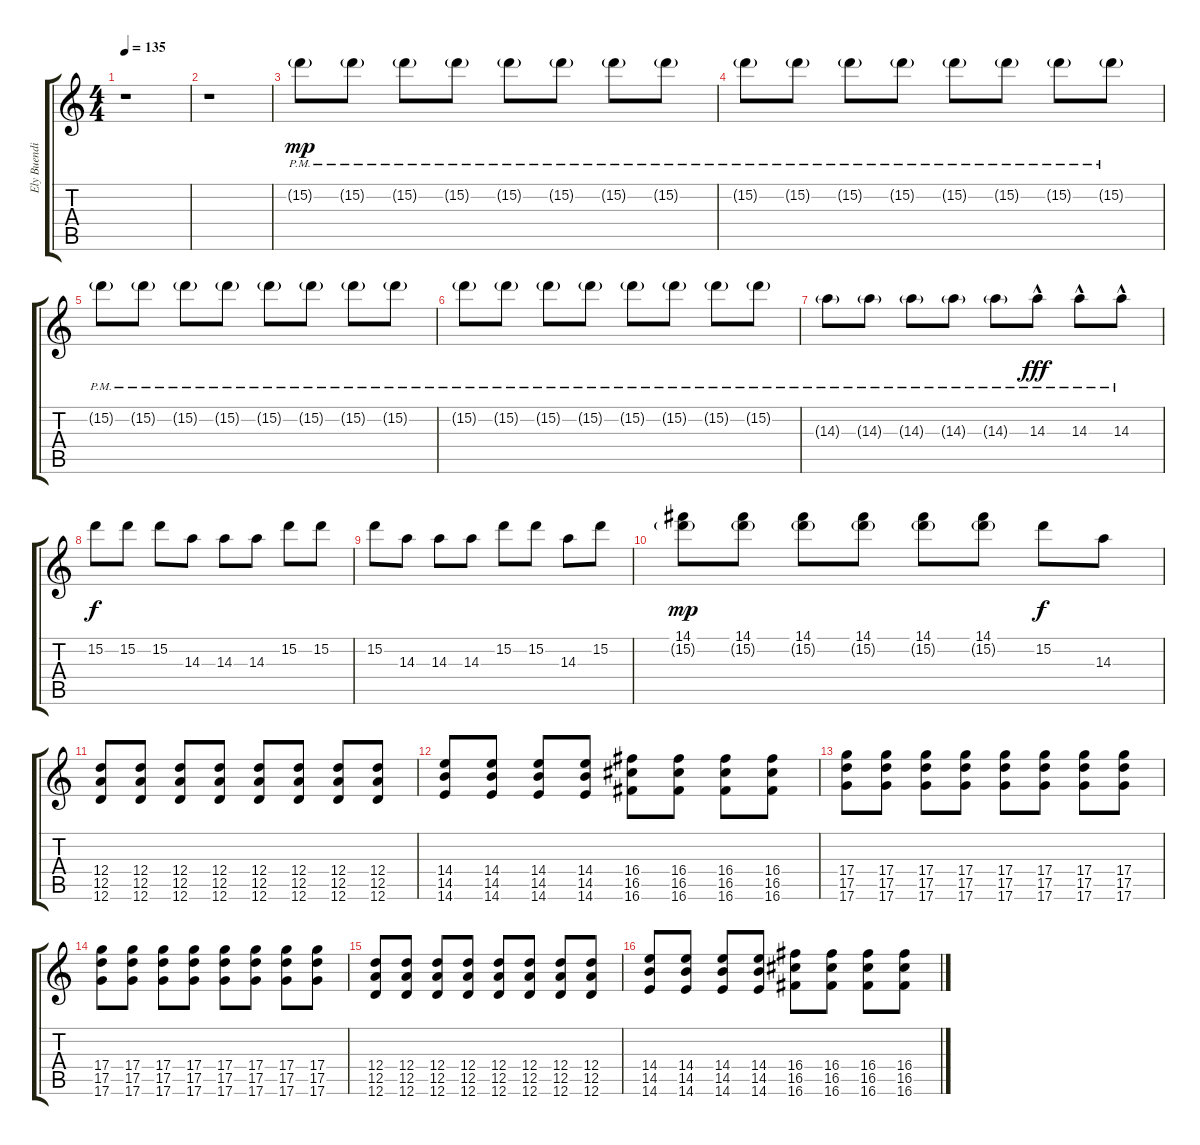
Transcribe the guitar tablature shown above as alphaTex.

\track ("Ely Buendia " "Ely Buendi") {instrument overdrivenguitar}
\staff {score tabs}
\tuning (E4 B3 G3 D3 A2 D2) {hide}
\ts (4 4)
\tempo 135
\clef g2
\ks c
r.1{dy mp} |
r.1 |
15.2{g pm}.8 15.2{g pm}.8 15.2{g pm}.8 15.2{g pm}.8 15.2{g pm}.8 15.2{g pm}.8 15.2{g pm}.8 15.2{g pm}.8 |
15.2{g pm}.8 15.2{g pm}.8 15.2{g pm}.8 15.2{g pm}.8 15.2{g pm}.8 15.2{g pm}.8 15.2{g pm}.8 15.2{g pm}.8 |
15.2{g pm}.8 15.2{g pm}.8 15.2{g pm}.8 15.2{g pm}.8 15.2{g pm}.8 15.2{g pm}.8 15.2{g pm}.8 15.2{g pm}.8 |
15.2{g pm}.8 15.2{g pm}.8 15.2{g pm}.8 15.2{g pm}.8 15.2{g pm}.8 15.2{g pm}.8 15.2{g pm}.8 15.2{g pm}.8 |
14.3{g pm}.8 14.3{g pm}.8 14.3{g pm}.8 14.3{g pm}.8 14.3{g pm}.8 14.3{hac pm}.8{dy fff} 14.3{hac pm}.8 14.3{hac pm}.8 |
15.2.8{dy f} 15.2.8 15.2.8 14.3.8 14.3.8 14.3.8 15.2.8 15.2.8 |
15.2.8 14.3.8 14.3.8 14.3.8 15.2.8 15.2.8 14.3.8 15.2.8 |
(14.1 15.2{g}).8{dy mp} (14.1 15.2{g}).8 (14.1 15.2{g}).8 (14.1 15.2{g}).8 (14.1 15.2{g}).8 (14.1 15.2{g}).8 15.2.8{dy f} 14.3.8 |
(12.4 12.5 12.6).8 (12.4 12.5 12.6).8 (12.4 12.5 12.6).8 (12.4 12.5 12.6).8 (12.4 12.5 12.6).8 (12.4 12.5 12.6).8 (12.4 12.5 12.6).8 (12.4 12.5 12.6).8 |
(14.4 14.5 14.6).8 (14.4 14.5 14.6).8 (14.4 14.5 14.6).8 (14.4 14.5 14.6).8 (16.4 16.5 16.6).8 (16.4 16.5 16.6).8 (16.4 16.5 16.6).8 (16.4 16.5 16.6).8 |
(17.4 17.5 17.6).8 (17.4 17.5 17.6).8 (17.4 17.5 17.6).8 (17.4 17.5 17.6).8 (17.4 17.5 17.6).8 (17.4 17.5 17.6).8 (17.4 17.5 17.6).8 (17.4 17.5 17.6).8 |
(17.4 17.5 17.6).8 (17.4 17.5 17.6).8 (17.4 17.5 17.6).8 (17.4 17.5 17.6).8 (17.4 17.5 17.6).8 (17.4 17.5 17.6).8 (17.4 17.5 17.6).8 (17.4 17.5 17.6).8 |
(12.4 12.5 12.6).8 (12.4 12.5 12.6).8 (12.4 12.5 12.6).8 (12.4 12.5 12.6).8 (12.4 12.5 12.6).8 (12.4 12.5 12.6).8 (12.4 12.5 12.6).8 (12.4 12.5 12.6).8 |
(14.4 14.5 14.6).8 (14.4 14.5 14.6).8 (14.4 14.5 14.6).8 (14.4 14.5 14.6).8 (16.4 16.5 16.6).8 (16.4 16.5 16.6).8 (16.4 16.5 16.6).8 (16.4 16.5 16.6).8
